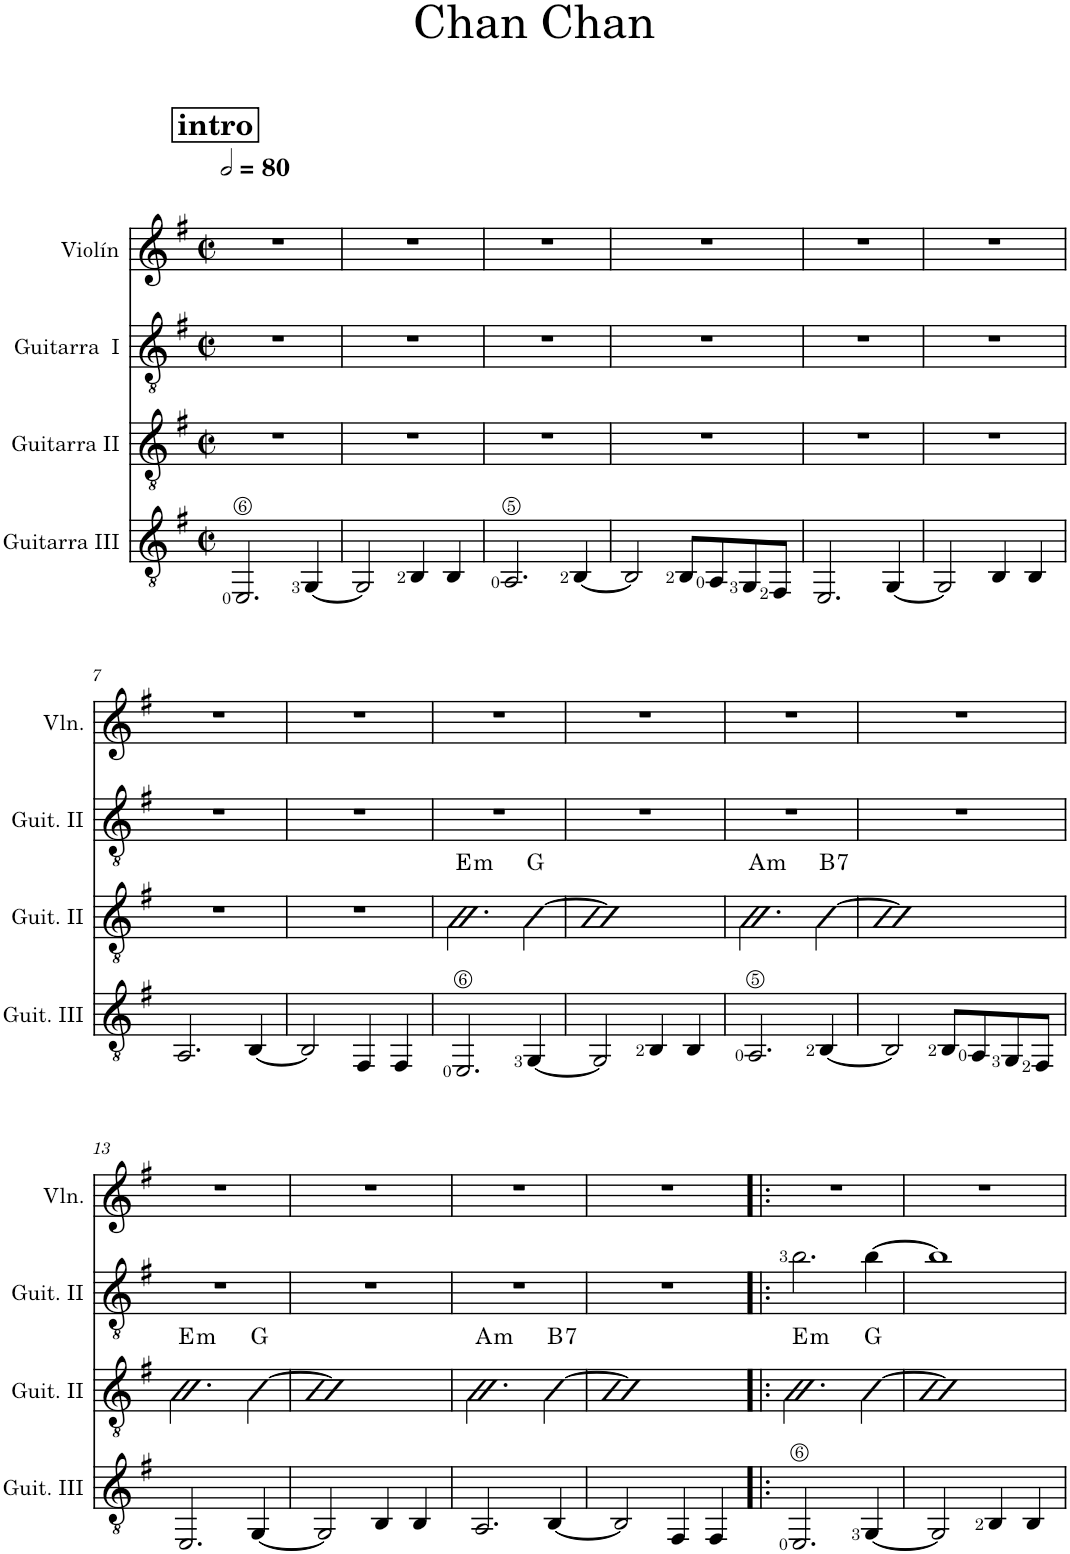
**kern	**kern	**harte	**kern	**kern
*part4	*part3	*part3	*part2	*part1
*staff4	*staff3	*	*staff2	*staff1
*I"Guitarra III	*I"Guitarra II	*	*I"Guitarra  I	*I"Violín
*I'Guit. III	*I'Guit. II	*	*	*I'Vln.
*clefGv2	*clefGv2	*	*clefGv2	*clefG2
*k[f#]	*k[f#]	*	*k[f#]	*k[f#]
*M2/2	*M2/2	*	*M2/2	*M2/2
*met(c|)	*met(c|)	*	*met(c|)	*met(c|)
*MM160	*MM160	*	*MM160	*MM160
!!LO:REH:place=s1:a:B:cj:fs=14:t=intro
=1	=1	=1	=1	=1
2.EE/	1r	.	1r	1r
[4GG/	.	.	.	.
=2	=2	=2	=2	=2
2GG/]	1r	.	1r	1r
4BB/	.	.	.	.
4BB/	.	.	.	.
=3	=3	=3	=3	=3
2.AA/	1r	.	1r	1r
[4BB/	.	.	.	.
=4	=4	=4	=4	=4
2BB/]	1r	.	1r	1r
8BB/L	.	.	.	.
8AA/	.	.	.	.
8GG/	.	.	.	.
8FF#/J	.	.	.	.
=5	=5	=5	=5	=5
2.EE/	1r	.	1r	1r
[4GG/	.	.	.	.
=6	=6	=6	=6	=6
2GG/]	1r	.	1r	1r
4BB/	.	.	.	.
4BB/	.	.	.	.
!!LO:LB:g=z
=7	=7	=7	=7	=7
2.AA/	1r	.	1r	1r
[4BB/	.	.	.	.
=8	=8	=8	=8	=8
2BB/]	1r	.	1r	1r
4FF#/	.	.	.	.
4FF#/	.	.	.	.
=9	=9	=9	=9	=9
!	!	!LO:H:kt=m	!	!
2.EE/	2.B\	E:min	1r	1r
[4GG/	[4B\	G:maj	.	.
=10	=10	=10	=10	=10
2GG/]	1B]	.	1r	1r
4BB/	.	.	.	.
4BB/	.	.	.	.
=11	=11	=11	=11	=11
!	!	!LO:H:kt=m	!	!
2.AA/	2.B\	A:min	1r	1r
!	!	!LO:H:kt=7	!	!
[4BB/	[4B\	B:7	.	.
=12	=12	=12	=12	=12
2BB/]	1B]	.	1r	1r
8BB/L	.	.	.	.
8AA/	.	.	.	.
8GG/	.	.	.	.
8FF#/J	.	.	.	.
!!LO:LB:g=z
=13	=13	=13	=13	=13
!	!	!LO:H:kt=m	!	!
2.EE/	2.B\	E:min	1r	1r
[4GG/	[4B\	G:maj	.	.
=14	=14	=14	=14	=14
2GG/]	1B]	.	1r	1r
4BB/	.	.	.	.
4BB/	.	.	.	.
=15	=15	=15	=15	=15
!	!	!LO:H:kt=m	!	!
2.AA/	2.B\	A:min	1r	1r
!	!	!LO:H:kt=7	!	!
[4BB/	[4B\	B:7	.	.
=16	=16	=16	=16	=16
2BB/]	1B]	.	1r	1r
4FF#/	.	.	.	.
4FF#/	.	.	.	.
=17!|:	=17!|:	=17!|:	=17!|:	=17!|:
!	!	!LO:H:kt=m	!	!
2.EE/	2.B\	E:min	2.b\	1r
[4GG/	[4B\	G:maj	[4b\	.
=18	=18	=18	=18	=18
2GG/]	1B]	.	1b]	1r
4BB/	.	.	.	.
4BB/	.	.	.	.
=	=	=	=	=
*-	*-	*-	*-	*-
